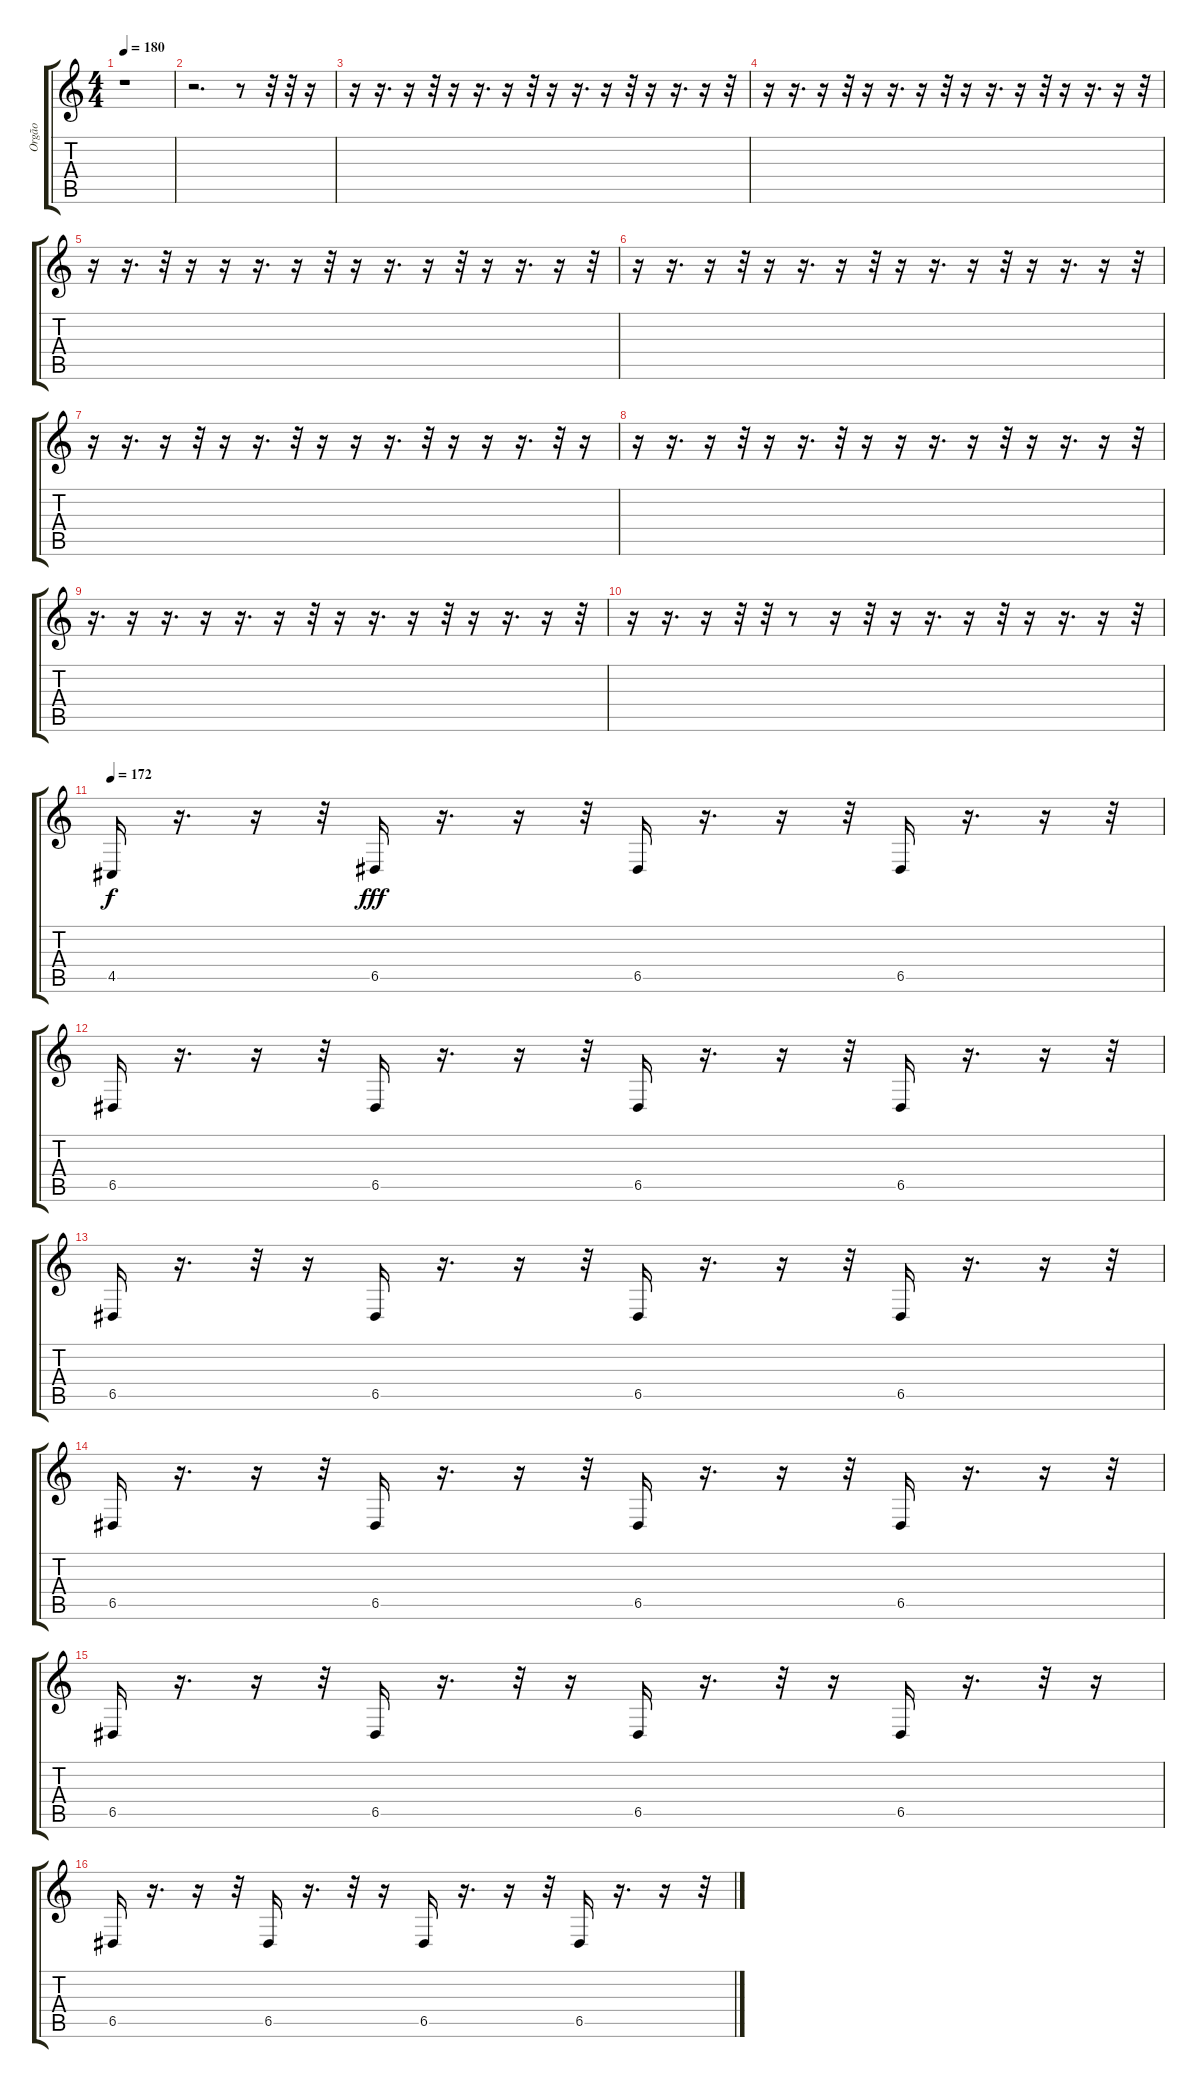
\track ("Orgão" "Orgão") {instrument drawbarorgan}
\staff {score tabs}
\tuning (E4 B3 G3 D3 A2 E2) {hide}
\ts (4 4)
\tempo 180
\clef g2
\ks c
r.1{dy f instrument drawbarorgan} |
r.2{d} r.8 r.32 r.32 r.16 |
r.16 r.16{d} r.16 r.32 r.16 r.16{d} r.16 r.32 r.16 r.16{d} r.16 r.32 r.16 r.16{d} r.16 r.32 |
r.16 r.16{d} r.16 r.32 r.16 r.16{d} r.16 r.32 r.16 r.16{d} r.16 r.32 r.16 r.16{d} r.16 r.32 |
r.16 r.16{d} r.32 r.16 r.16 r.16{d} r.16 r.32 r.16 r.16{d} r.16 r.32 r.16 r.16{d} r.16 r.32 |
r.16 r.16{d} r.16 r.32 r.16 r.16{d} r.16 r.32 r.16 r.16{d} r.16 r.32 r.16 r.16{d} r.16 r.32 |
r.16 r.16{d} r.16 r.32 r.16 r.16{d} r.32 r.16 r.16 r.16{d} r.32 r.16 r.16 r.16{d} r.32 r.16 |
r.16 r.16{d} r.16 r.32 r.16 r.16{d} r.32 r.16 r.16 r.16{d} r.16 r.32 r.16 r.16{d} r.16 r.32 |
r.16{d} r.16 r.16{d} r.16 r.16{d} r.16 r.32 r.16 r.16{d} r.16 r.32 r.16 r.16{d} r.16 r.32 |
r.16 r.16{d} r.16 r.32 r.32 r.8 r.16 r.32 r.16 r.16{d} r.16 r.32 r.16 r.16{d} r.16 r.32 |
\tempo 172
4.5.16 r.16{d} r.16 r.32 6.5.16{dy fff} r.16{d} r.16 r.32 6.5.16 r.16{d} r.16 r.32 6.5.16 r.16{d} r.16 r.32 |
6.5.16 r.16{d} r.16 r.32 6.5.16 r.16{d} r.16 r.32 6.5.16 r.16{d} r.16 r.32 6.5.16 r.16{d} r.16 r.32 |
6.5.16 r.16{d} r.32 r.16 6.5.16 r.16{d} r.16 r.32 6.5.16 r.16{d} r.16 r.32 6.5.16 r.16{d} r.16 r.32 |
6.5.16 r.16{d} r.16 r.32 6.5.16 r.16{d} r.16 r.32 6.5.16 r.16{d} r.16 r.32 6.5.16 r.16{d} r.16 r.32 |
6.5.16 r.16{d} r.16 r.32 6.5.16 r.16{d} r.32 r.16 6.5.16 r.16{d} r.32 r.16 6.5.16 r.16{d} r.32 r.16 |
6.5.16 r.16{d} r.16 r.32 6.5.16 r.16{d} r.32 r.16 6.5.16 r.16{d} r.16 r.32 6.5.16 r.16{d} r.16 r.32
